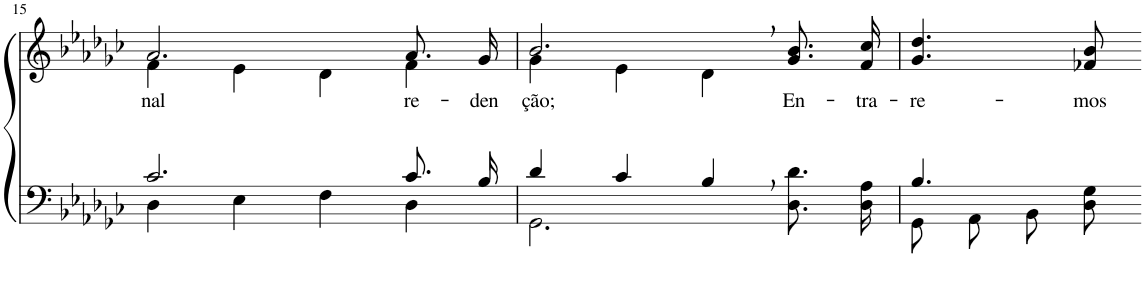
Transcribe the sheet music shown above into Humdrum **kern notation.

**kern	**kern	**text
*part2	*part1	*part1
*staff2	*staff1	*staff1
*I"Parte III e IV	*I"Parte I e II	*
!!LO:PB:g=z
*clefF4	*clefG2	*
*Trd-1c-2	*Trd-1c-2	*
*k[b-e-a-d-g-c-]	*k[b-e-a-d-g-c-]	*
*M4/4	*M4/4	*
=15	=15	=15
*^	*^	*
!	!	!	!	!LO:LY:b
2.c-/	4D-\	2.a-/	4f\	-nal
.	4E-\	.	4e-\	.
.	4F\	.	4d-\	.
!	!	!	!	!LO:LY:b
8.c-/L	4D-\	8.a-/L	4f\	re-
!	!	!	!	!LO:LY:b
16B-/Jk	.	16g-/Jk	.	-den-
=16	=16	=16	=16	=16
!	!	!	!	!LO:LY:b
4d-/	2.GG-\	2.b-,/	4g-\	-ção;
4c-/	.	.	4e-\	.
4B-,/	.	.	4d-\	.
!	!	!	!	!LO:LY:b
4ryy	8.D-\ 8.d-\L	8.g-/ 8.b-/L	4ryy	En-
!	!	!	!	!LO:LY:b
.	16D-\ 16A-\Jk	16f/ 16cc-/Jk	.	-tra-
*	*	*v	*v	*
=17	=17	=17	=17
!	!	!	!LO:LY:b
4.B-/	8GG-\L	4.g-/ 4.dd-/	-re-
.	8AA-\J	.	.
.	8BB-\L	.	.
!	!	!	!LO:LY:b
8ryy	8D-\ 8G-\J	8f-X/ 8b-/	-mos
*v	*v	*	*
=-	=-	=-
*-	*-	*-
